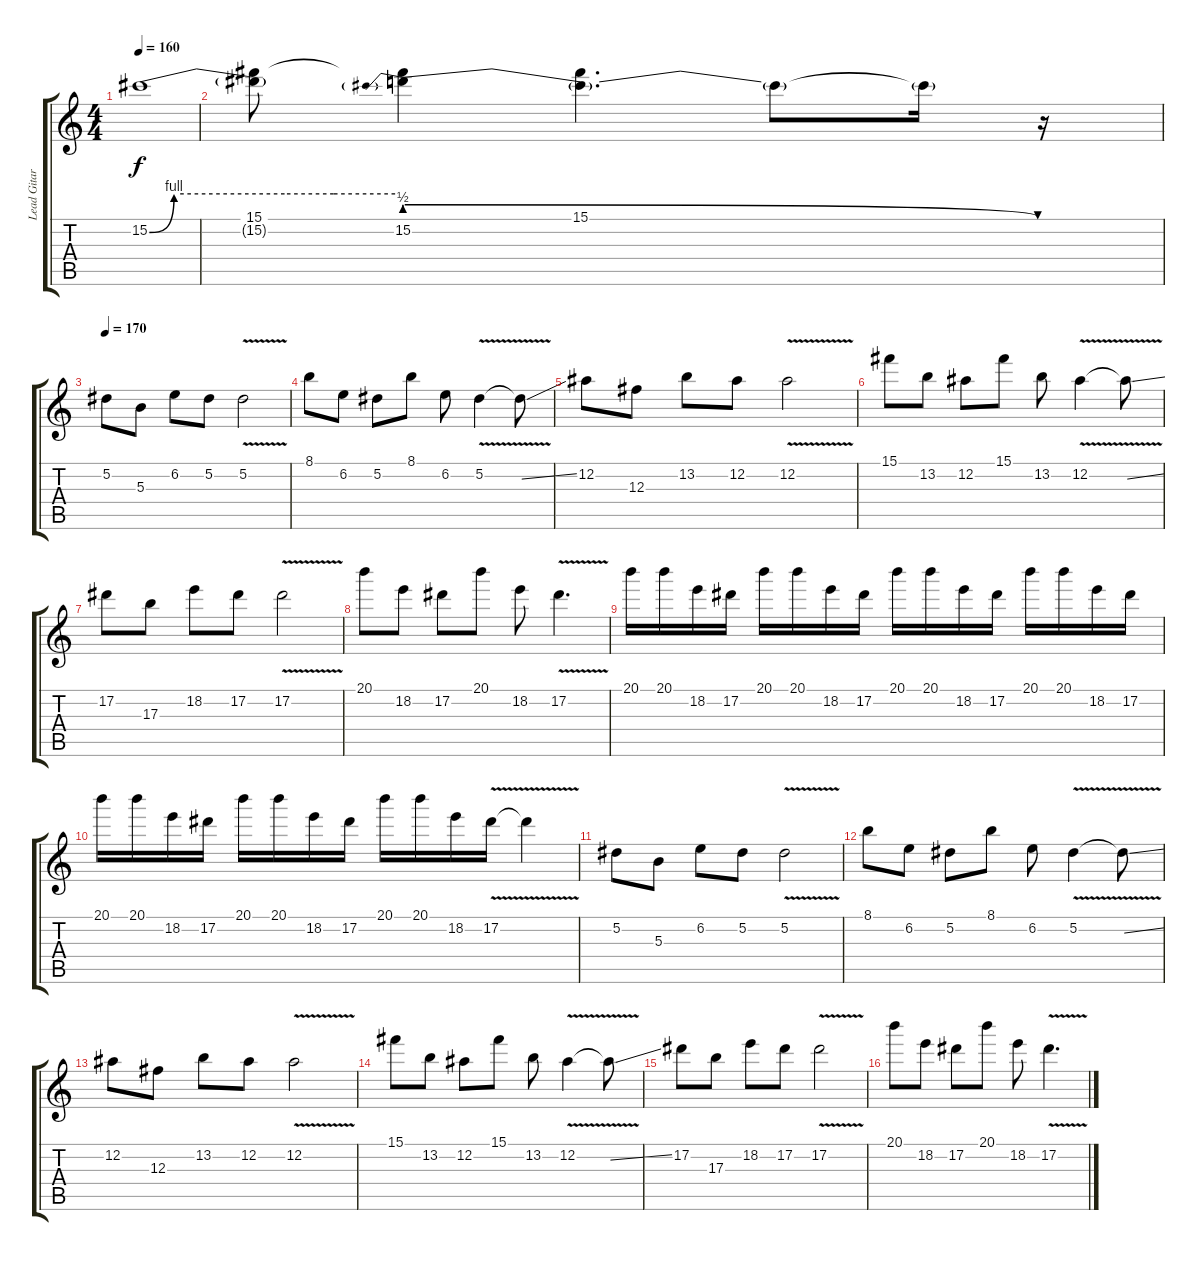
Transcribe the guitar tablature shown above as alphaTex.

\track ("Lead Gitar" "Lead Gitar") {instrument distortionguitar}
\staff {score tabs}
\tuning (Eb4 Bb3 Gb3 Db3 Ab2 Eb2) {hide}
\ts (4 4)
\tempo 160
\clef g2
\ks c
15.2{be (custom 0 0 6 4 33 4 45 4 60 4)}.1{dy f} |
(15.1 15.2{t}).8 (15.1{t} 15.2{be (prebendrelease 0 2 60 0)}).4 (15.1 15.2{t}).4{d} 15.2{t}.8 15.2{t}.16 r.16 |
\tempo 170
5.2.8 5.3.8 6.2.8 5.2.8 5.2{v}.2 |
8.1.8 6.2.8 5.2.8 8.1.8 6.2.8 5.2{v}.4 5.2{ss t}.8 |
12.2.8 12.3.8 13.2.8 12.2.8 12.2{v}.2 |
15.1.8 13.2.8 12.2.8 15.1.8 13.2.8 12.2{v}.4 12.2{ss t}.8 |
17.2.8 17.3.8 18.2.8 17.2.8 17.2{v}.2 |
20.1.8 18.2.8 17.2.8 20.1.8 18.2.8 17.2{v}.4{d} |
20.1.16 20.1.16 18.2.16 17.2.16 20.1.16 20.1.16 18.2.16 17.2.16 20.1.16 20.1.16 18.2.16 17.2.16 20.1.16 20.1.16 18.2.16 17.2.16 |
20.1.16 20.1.16 18.2.16 17.2.16 20.1.16 20.1.16 18.2.16 17.2.16 20.1.16 20.1.16 18.2.16 17.2{v}.16 17.2{t}.4 |
5.2.8 5.3.8 6.2.8 5.2.8 5.2{v}.2 |
8.1.8 6.2.8 5.2.8 8.1.8 6.2.8 5.2{v}.4 5.2{ss t}.8 |
12.2.8 12.3.8 13.2.8 12.2.8 12.2{v}.2 |
15.1.8 13.2.8 12.2.8 15.1.8 13.2.8 12.2{v}.4 12.2{ss t}.8 |
17.2.8 17.3.8 18.2.8 17.2.8 17.2{v}.2 |
20.1.8 18.2.8 17.2.8 20.1.8 18.2.8 17.2{v}.4{d}
